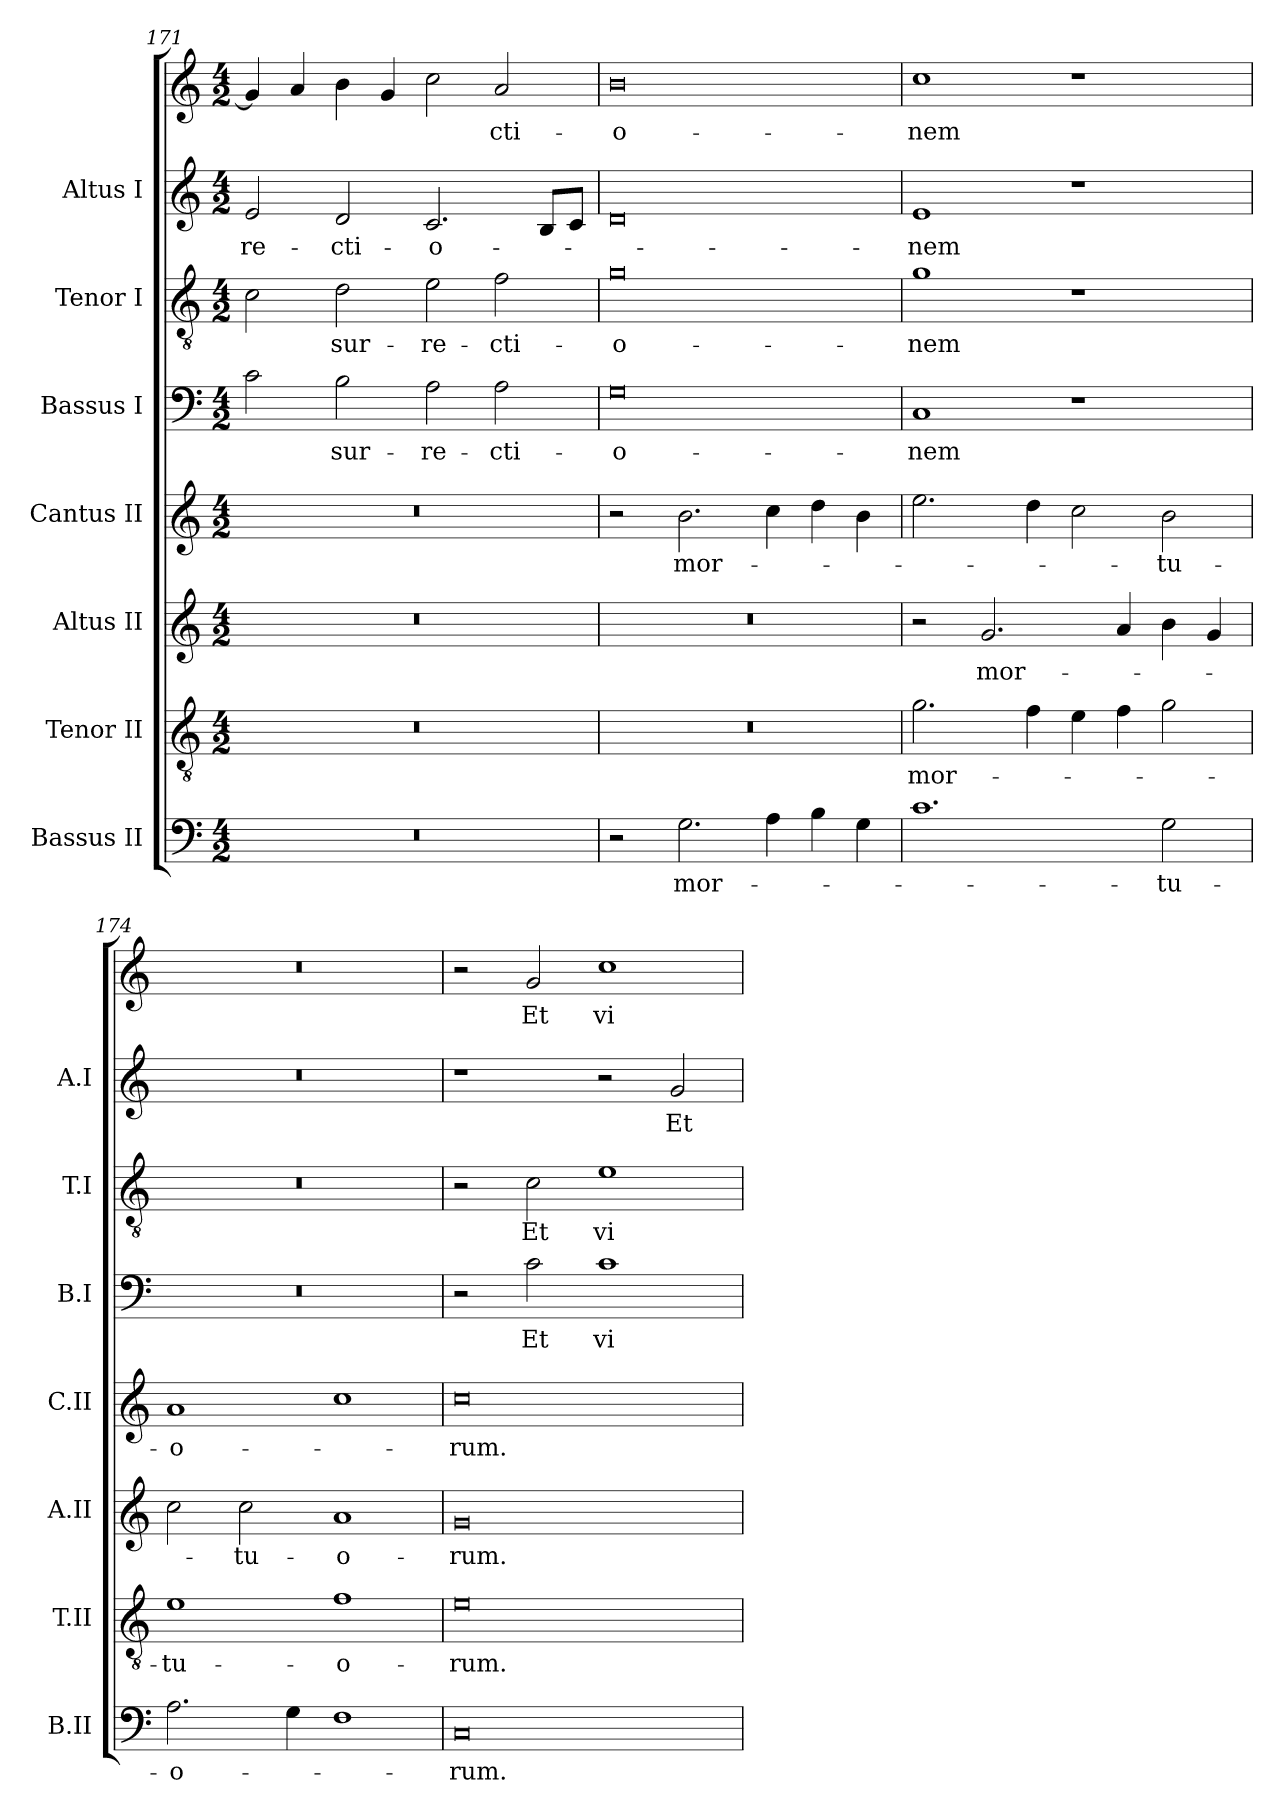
**kern	**text	**kern	**text	**kern	**text	**kern	**text	**kern	**text	**kern	**text	**kern	**text	**kern	**text
*part8	*part8	*part7	*part7	*part6	*part6	*part5	*part5	*part4	*part4	*part3	*part3	*part2	*part2	*part1	*part1
*staff8	*staff8	*staff7	*staff7	*staff6	*staff6	*staff5	*staff5	*staff4	*staff4	*staff3	*staff3	*staff2	*staff2	*staff1	*staff1
*I"Bassus II	*	*I"Tenor II	*	*I"Altus II	*	*I"Cantus II	*	*I"Bassus I	*	*I"Tenor I	*	*I"Altus I	*	*	*
*I'B.II	*	*I'T.II	*	*I'A.II	*	*I'C.II	*	*I'B.I	*	*I'T.I	*	*I'A.I	*	*	*
*clefF4	*	*clefGv2	*	*clefG2	*	*clefG2	*	*clefF4	*	*clefGv2	*	*clefG2	*	*clefG2	*
*	*	*ITrd7c12	*	*	*	*	*	*	*	*ITrd7c12	*	*	*	*	*
*k[]	*	*k[]	*	*k[]	*	*k[]	*	*k[]	*	*k[]	*	*k[]	*	*k[]	*
*C:	*	*C:	*	*C:	*	*C:	*	*C:	*	*C:	*	*C:	*	*C:	*
*M4/2	*	*M4/2	*	*M4/2	*	*M4/2	*	*M4/2	*	*M4/2	*	*M4/2	*	*M4/2	*
=171	=171	=171	=171	=171	=171	=171	=171	=171	=171	=171	=171	=171	=171	=171	=171
0r	.	0r	.	0r	.	0r	.	2c\	.	2C\	.	2e/	-re-	4g/]	.
.	.	.	.	.	.	.	.	.	.	.	.	.	.	4a/	.
.	.	.	.	.	.	.	.	2B\	-sur-	2D\	-sur-	2d/	-cti-	4b\	.
.	.	.	.	.	.	.	.	.	.	.	.	.	.	4g/	.
.	.	.	.	.	.	.	.	2A\	-re-	2E\	-re-	2.c/	-o-	2cc\	.
.	.	.	.	.	.	.	.	2A\	-cti-	2F\	-cti-	.	.	2a/	-cti-
.	.	.	.	.	.	.	.	.	.	.	.	8B/L	.	.	.
.	.	.	.	.	.	.	.	.	.	.	.	8c/J	.	.	.
=172	=172	=172	=172	=172	=172	=172	=172	=172	=172	=172	=172	=172	=172	=172	=172
2r	.	0r	.	0r	.	2r	.	0G\	-o-	0G\	-o-	0d/	.	0b\	-o-
2.G\	mor-	.	.	.	.	2.b\	mor-	.	.	.	.	.	.	.	.
4A\	.	.	.	.	.	4cc\	.	.	.	.	.	.	.	.	.
4B\	.	.	.	.	.	4dd\	.	.	.	.	.	.	.	.	.
4G\	.	.	.	.	.	4b\	.	.	.	.	.	.	.	.	.
=173	=173	=173	=173	=173	=173	=173	=173	=173	=173	=173	=173	=173	=173	=173	=173
1.c\	.	2.G\	mor-	2r	.	2.ee\	.	1C/	-nem	1G\	-nem	1e/	-nem	1cc\	-nem
.	.	.	.	2.g/	mor-	.	.	.	.	.	.	.	.	.	.
.	.	4F\	.	.	.	4dd\	.	.	.	.	.	.	.	.	.
.	.	4E\	.	.	.	2cc\	.	1r	.	1r	.	1r	.	1r	.
.	.	4F\	.	4a/	.	.	.	.	.	.	.	.	.	.	.
2G\	-tu-	2G\	.	4b\	.	2b\	-tu-	.	.	.	.	.	.	.	.
.	.	.	.	4g/	.	.	.	.	.	.	.	.	.	.	.
=174	=174	=174	=174	=174	=174	=174	=174	=174	=174	=174	=174	=174	=174	=174	=174
2.A\	-o-	1E\	-tu-	2cc\	.	1a/	-o-	0r	.	0r	.	0r	.	0r	.
.	.	.	.	2cc\	-tu-	.	.	.	.	.	.	.	.	.	.
4G\	.	.	.	.	.	.	.	.	.	.	.	.	.	.	.
1F\	.	1F\	-o-	1a/	-o-	1cc\	.	.	.	.	.	.	.	.	.
=175	=175	=175	=175	=175	=175	=175	=175	=175	=175	=175	=175	=175	=175	=175	=175
0C/	-rum.	0E\	-rum.	0g/	-rum.	0cc\	-rum.	2r	.	2r	.	1r	.	2r	.
.	.	.	.	.	.	.	.	2c\	Et	2C\	Et	.	.	2g/	Et
.	.	.	.	.	.	.	.	1c\	vi-	1E\	vi-	2r	.	1cc\	vi-
.	.	.	.	.	.	.	.	.	.	.	.	2g/	Et	.	.
=	=	=	=	=	=	=	=	=	=	=	=	=	=	=	=
*-	*-	*-	*-	*-	*-	*-	*-	*-	*-	*-	*-	*-	*-	*-	*-
